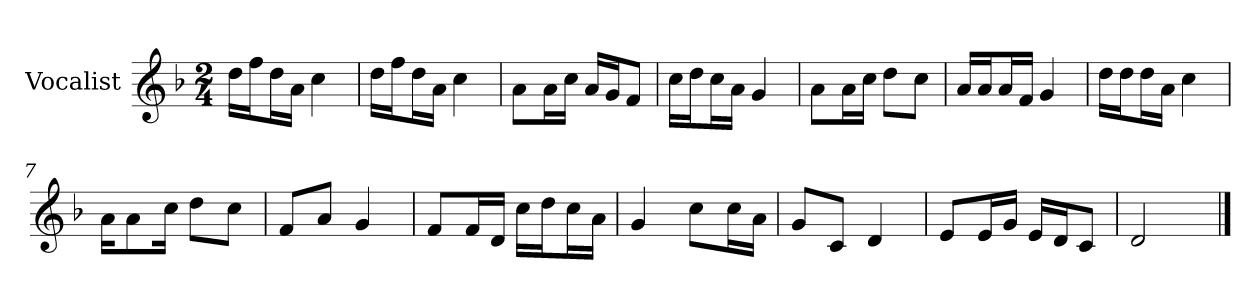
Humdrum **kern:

**kern
*part1
*staff1
*I"Vocalist
*k[b-]
*F:
*M2/4
=
16ddLL
16ffJ
16ddL
16aJJ
4cc
=1
16ddLL
16ffJ
16ddL
16aJJ
4cc
=2
8aL
16aL
16ccJJ
16aLL
16gJ
8fJ
=3
16ccLL
16ddJ
16ccL
16aJJ
4g
=4
8aL
16aL
16ccJJ
8ddL
8ccJ
=5
16aLL
16aJ
16aL
16fJJ
4g
=6
16ddLL
16ddJ
16ddL
16aJJ
4cc
=7
16aKL
8a
16ccJk
8ddL
8ccJ
=8
8fL
8aJ
4g
=9
8fL
16fL
16dJJ
16ccLL
16ddJ
16ccL
16aJJ
=10
4g
8ccL
16ccL
16aJJ
=11
8gL
8cJ
4d
=12
8eL
16eL
16gJJ
16eLL
16dJ
8cJ
=13
2d
==
*-
